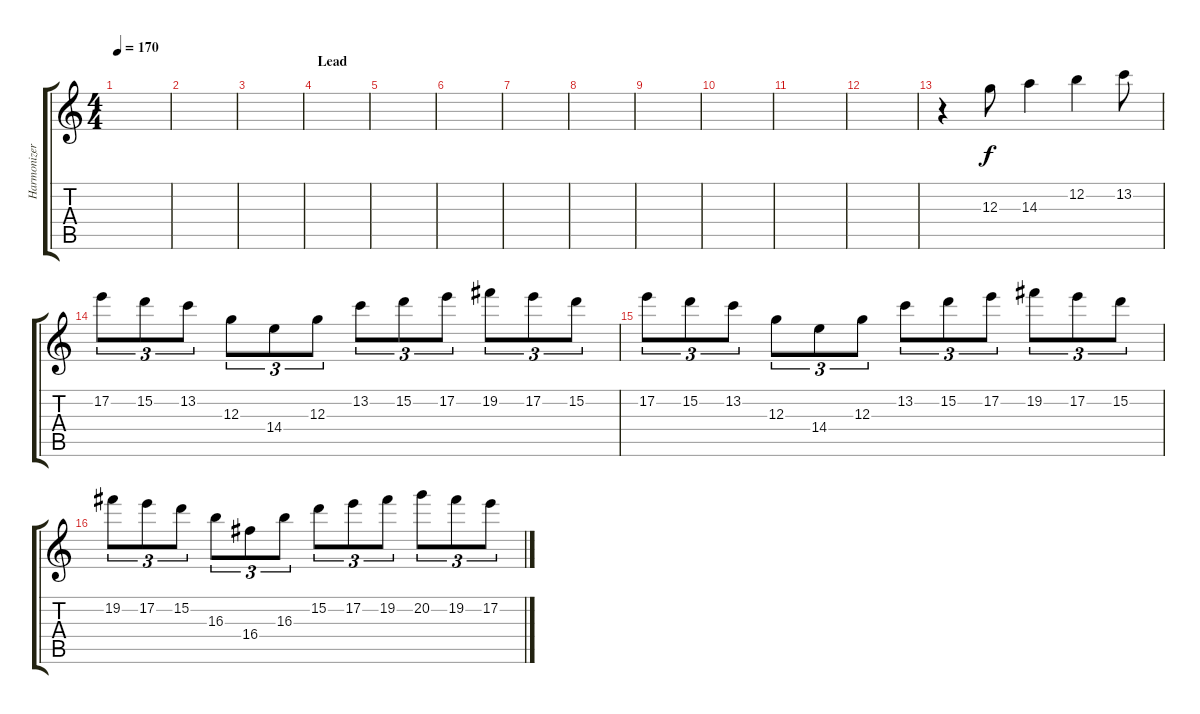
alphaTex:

\track ("Harmonizer" "Harmonizer") {instrument distortionguitar}
\staff {score tabs}
\tuning (E4 B3 G3 D3 A2 E2) {hide}
\ts (4 4)
\tempo 170
\clef g2
\ks c
|
|
|
\section ("" "Lead")
|
|
|
|
|
|
|
|
|
r.4 12.3.8 14.3.4 12.2.4 13.2.8 |
17.2.8{tu (3 2)} 15.2.8{tu (3 2)} 13.2.8{tu (3 2)} 12.3.8{tu (3 2)} 14.4.8{tu (3 2)} 12.3.8{tu (3 2)} 13.2.8{tu (3 2)} 15.2.8{tu (3 2)} 17.2.8{tu (3 2)} 19.2.8{tu (3 2)} 17.2.8{tu (3 2)} 15.2.8{tu (3 2)} |
17.2.8{tu (3 2)} 15.2.8{tu (3 2)} 13.2.8{tu (3 2)} 12.3.8{tu (3 2)} 14.4.8{tu (3 2)} 12.3.8{tu (3 2)} 13.2.8{tu (3 2)} 15.2.8{tu (3 2)} 17.2.8{tu (3 2)} 19.2.8{tu (3 2)} 17.2.8{tu (3 2)} 15.2.8{tu (3 2)} |
19.2.8{tu (3 2)} 17.2.8{tu (3 2)} 15.2.8{tu (3 2)} 16.3.8{tu (3 2)} 16.4.8{tu (3 2)} 16.3.8{tu (3 2)} 15.2.8{tu (3 2)} 17.2.8{tu (3 2)} 19.2.8{tu (3 2)} 20.2.8{tu (3 2)} 19.2.8{tu (3 2)} 17.2.8{tu (3 2)}
